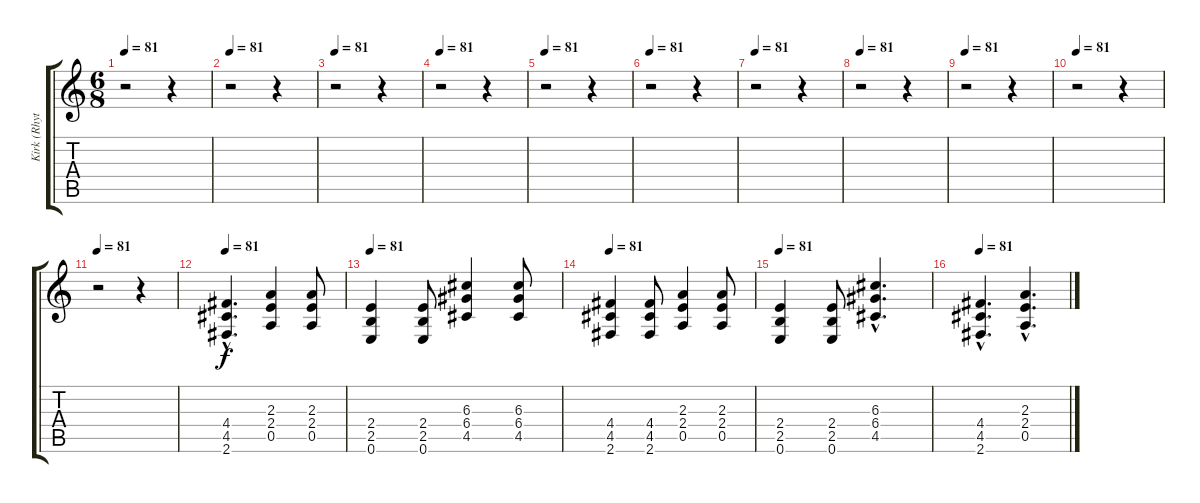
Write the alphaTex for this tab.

\track ("Kirk (Rhythm Guitar)" "Kirk (Rhyt") {instrument distortionguitar}
\staff {score tabs}
\tuning (E4 B3 G3 D3 A2 E2) {hide}
\ts (6 8)
\tempo 81
\clef g2
\ks c
r.2{dy f} r.4 |
\tempo 81
r.2 r.4 |
\tempo 81
r.2 r.4 |
\tempo 81
r.2 r.4 |
\tempo 81
r.2 r.4 |
\tempo 81
r.2 r.4 |
\tempo 81
r.2 r.4 |
\tempo 81
r.2 r.4 |
\tempo 81
r.2 r.4 |
\tempo 81
r.2 r.4 |
\tempo 81
r.2 r.4 |
\tempo 81
(4.4{hac} 4.5{hac} 2.6{hac}).4{d volume 12} (2.3 2.4 0.5).4 (2.3 2.4 0.5).8 |
\tempo 81
(2.4 2.5 0.6).4 (2.4 2.5 0.6).8 (6.3 6.4 4.5).4 (6.3 6.4 4.5).8 |
\tempo 81
(4.4 4.5 2.6).4 (4.4 4.5 2.6).8 (2.3 2.4 0.5).4 (2.3 2.4 0.5).8 |
\tempo 81
(2.4 2.5 0.6).4 (2.4 2.5 0.6).8 (6.3{hac} 6.4{hac} 4.5{hac}).4{d} |
\tempo 81
(4.4{hac} 4.5{hac} 2.6{hac}).4{d} (2.3{hac} 2.4{hac} 0.5{hac}).4{d}
